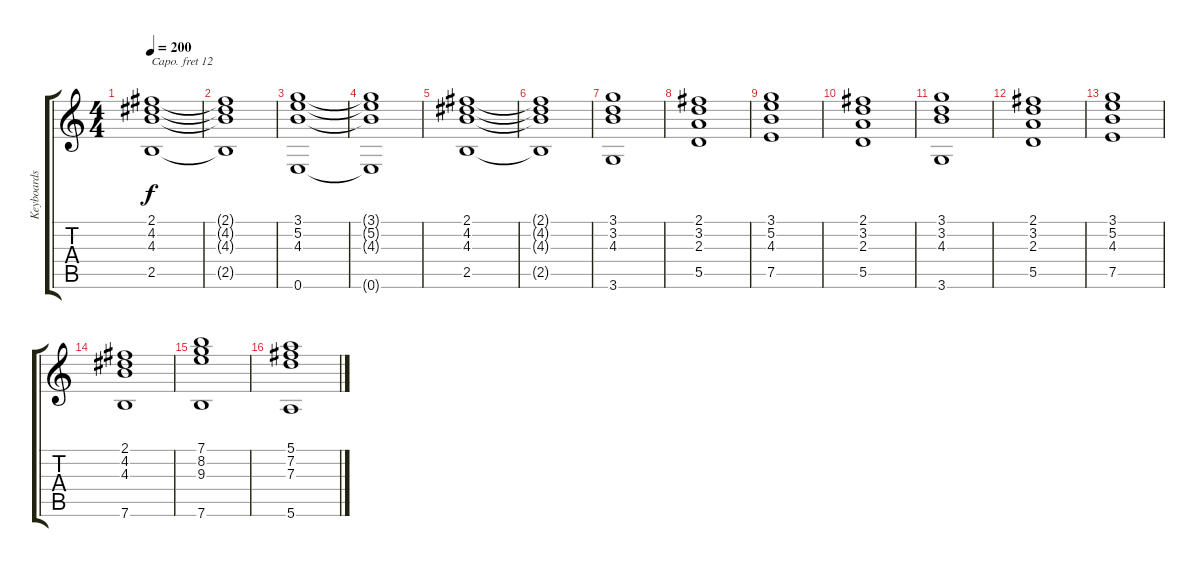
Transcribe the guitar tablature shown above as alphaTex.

\track ("Keyboards 5" "Keyboards ") {instrument churchorgan}
\staff {score tabs}
\capo 12
\tuning (E4 B3 G3 D3 A2 E2) {hide}
\ts (4 4)
\tempo 200
\clef g2
\ks c
(2.1 4.2 4.3 2.5).1{dy f} |
(2.1{t} 4.2{t} 4.3{t} 2.5{t}).1 |
(3.1 5.2 4.3 0.6).1 |
(3.1{t} 5.2{t} 4.3{t} 0.6{t}).1 |
(2.1 4.2 4.3 2.5).1 |
(2.1{t} 4.2{t} 4.3{t} 2.5{t}).1 |
(3.1 3.2 4.3 3.6).1 |
(2.1 3.2 2.3 5.5).1 |
(3.1 5.2 4.3 7.5).1 |
(2.1 3.2 2.3 5.5).1 |
(3.1 3.2 4.3 3.6).1 |
(2.1 3.2 2.3 5.5).1 |
(3.1 5.2 4.3 7.5).1 |
(2.1 4.2 4.3 7.6).1 |
(7.1 8.2 9.3 7.6).1 |
(5.1 7.2 7.3 5.6).1
